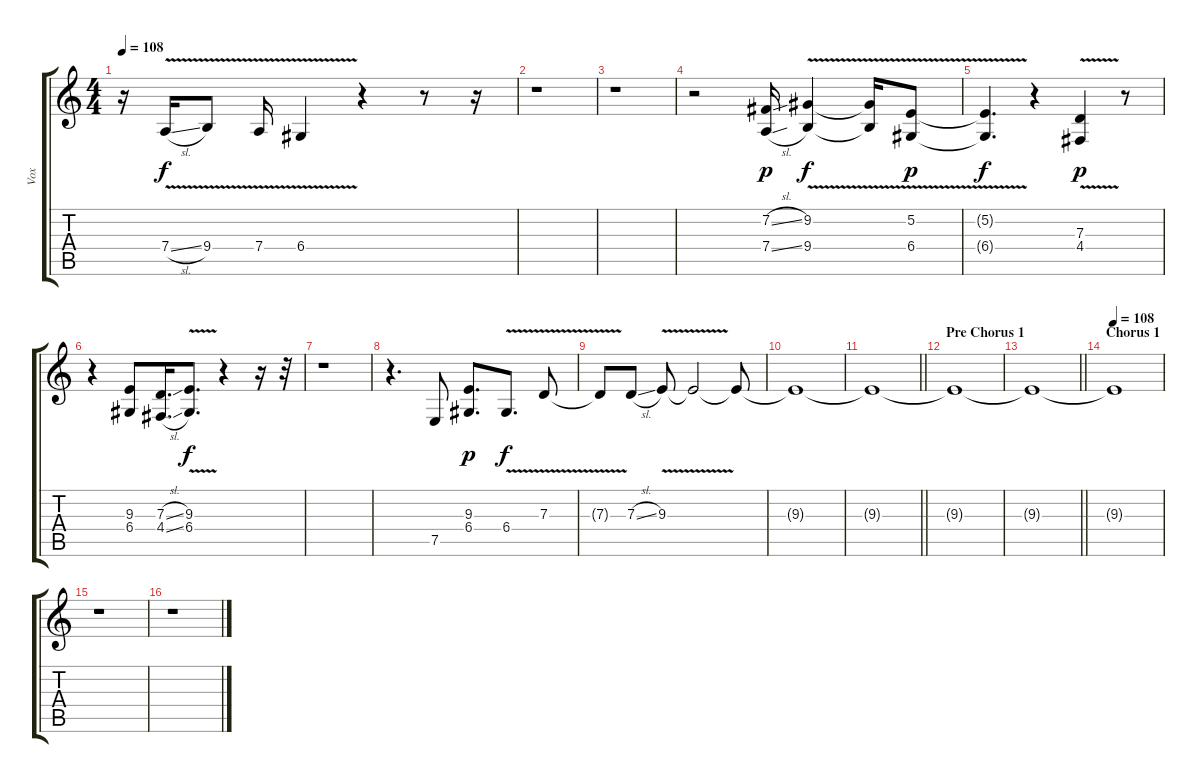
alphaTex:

\track ("Vox" "Vox") {instrument sopranosax}
\staff {score tabs}
\tuning (E4 B3 G3 D3 A2 E2) {hide}
\ts (4 4)
\tempo 108
\clef g2
\ks c
r.16{dy f} 7.4{v sl}.16 9.4{v}.8 7.4{v}.16 6.4{v}.4 r.4 r.8 r.16 |
r.1 |
r.1 |
r.2 (7.2{sl} 7.4{sl}).16{dy p} (9.2{v} 9.4{v}).4{dy f} (9.2{t} 9.4{t}).16 (5.2{v} 6.4{v}).8{dy p} |
(5.2{t} 6.4{t}).4{d dy f} r.4 (7.3{v} 4.4{v}).4{dy p} r.8 |
r.4 (9.3 6.4).8 (7.3{sl} 4.4{sl}).16{d} (9.3{v} 6.4{v}).8{d dy f} r.4 r.16 r.32 |
r.1 |
r.4{d} 7.5.8 (9.3 6.4).8{d dy p} 6.4{v}.8{d dy f} 7.3{v}.8 |
7.3{t}.8 7.3{sl}.8 9.3{v}.8 9.3{t}.2 9.3{t}.8 |
9.3{t}.1 |
\barLineRight lightlight
9.3{t}.1 |
\section ("" "Pre Chorus 1")
9.3{t}.1 |
\barLineRight lightlight
9.3{t}.1{volume 0} |
\section ("" "Chorus 1")
\tempo 108
9.3{t}.1 |
r.1 |
r.1
